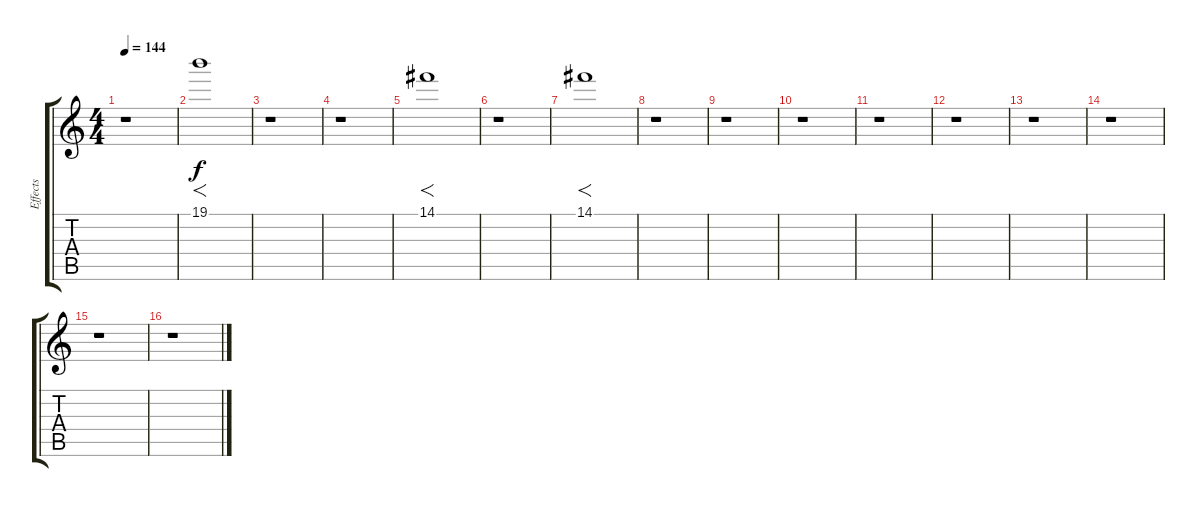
\track ("Effects" "Effects") {instrument guitarharmonics}
\staff {score tabs}
\tuning (E4 B3 G3 D3 A2 E2) {hide}
\ts (4 4)
\tempo 144
\clef g2
\ks c
r.1{dy f} |
19.1.1{f instrument guitarharmonics} |
r.1 |
r.1 |
14.1.1{f instrument guitarharmonics} |
r.1 |
14.1.1{f instrument guitarharmonics} |
r.1 |
r.1 |
r.1 |
r.1 |
r.1 |
r.1 |
r.1 |
r.1 |
r.1
